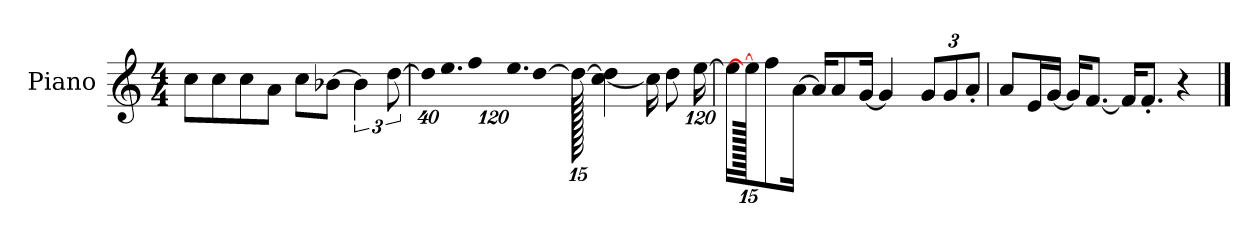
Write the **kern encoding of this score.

**kern
*part1
*staff1
*I"Piano
*I'P-no
*clefG2
*k[]
*M4/4
*MM90
=1
8cc\L
8cc\
8cc\
8a\J
8cc\L
[8b-X\J
6b-\]
[12dd\
=2
*Xbrackettup
!LO:N:vis=32
640%23dd\KLL]
!LO:N:vis=16.
960%103ee\J
!LO:N:vis=8
960%137ff\
!LO:N:vis=16.
960%103ee\L
[384%41dd\J
1920dd\_
[4cc\ 4dd\]
16cc\KL]
8dd\
[1920%119ee\Jk
=3
16ee\KL]
1920ee\_
8ff\
[16a\Jk
16a/KL]
8a/
[16g/Jk
4g/]
12g/L
12g/
12a'/J
=4
8a/L
16e/L
[16g/JJ
16g/KL]
[8.f/J
16f/KL]
8.f'/J
4r
==
*-
